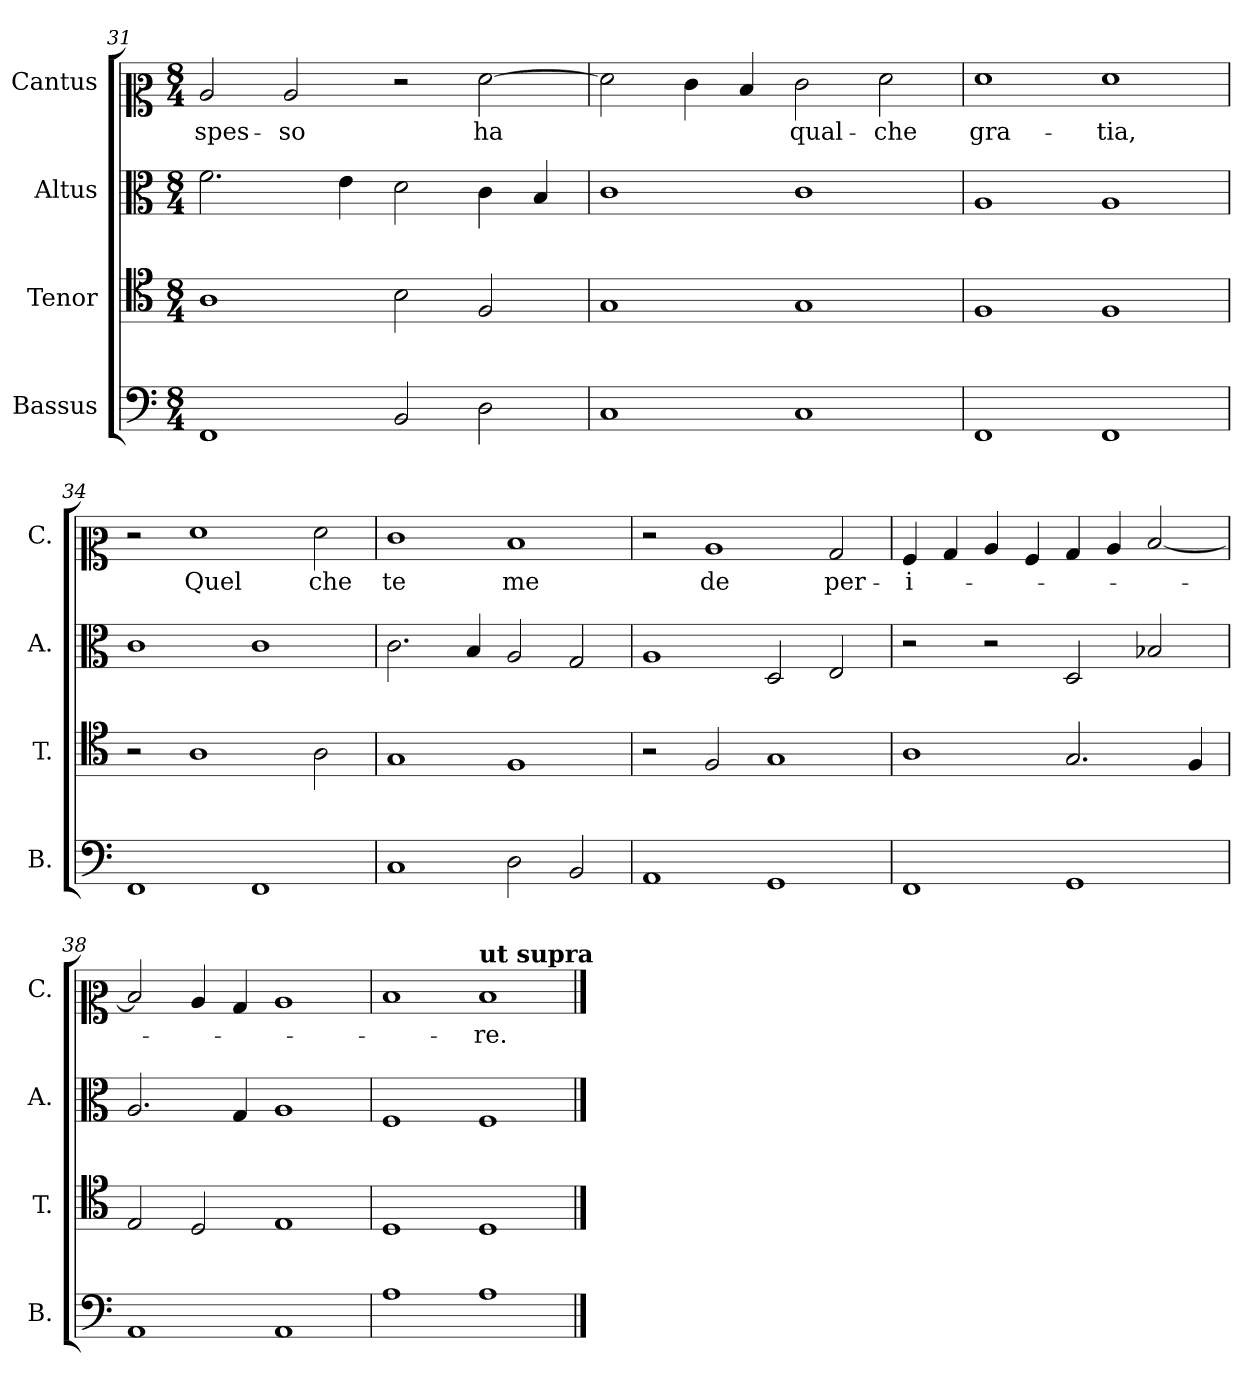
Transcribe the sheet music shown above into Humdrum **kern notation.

**kern	**kern	**kern	**kern	**text
*part4	*part3	*part2	*part1	*part1
*staff4	*staff3	*staff2	*staff1	*staff1
*I"Bassus	*I"Tenor	*I"Altus	*I"Cantus	*
*I'B.	*I'T.	*I'A.	*I'C.	*
!!LO:LB:g=z
*clefF4	*clefC4	*clefC3	*clefC2	*
*k[]	*k[]	*k[]	*k[]	*
*M8/4	*M8/4	*M8/4	*M8/4	*
=31	=31	=31	=31	=31
!	!	!	!	!LO:LY:b
1FF	1A	2.f\	2c/	spes-
!	!	!	!	!LO:LY:b
.	.	.	2c/	-so
.	.	4e\	.	.
2BB/	2B\	2d\	2r	.
!	!	!	!	!LO:LY:b
2D\	2F/	4c\	[2f\	-ha
.	.	4B/	.	.
=32	=32	=32	=32	=32
1C	1G	1c	2f\]	.
.	.	.	4e\	.
.	.	.	4d/	.
!	!	!	!	!LO:LY:b
1C	1G	1c	2e\	qual-
!	!	!	!	!LO:LY:b
.	.	.	2f\	-che
=33	=33	=33	=33	=33
!	!	!	!	!LO:LY:b
1FF	1F	1A	1f	gra-
!	!	!	!	!LO:LY:b
1FF	1F	1A	1f	-tia,
=34	=34	=34	=34	=34
1FF	2r	1c	2r	.
!	!	!	!	!LO:LY:b
.	1A	.	1f	Quel
1FF	.	1c	.	.
!	!	!	!	!LO:LY:b
.	2A\	.	2f\	che
=35	=35	=35	=35	=35
!	!	!	!	!LO:LY:b
1C	1G	2.c\	1e	te
.	.	4B/	.	.
!	!	!	!	!LO:LY:b
2D\	1F	2A/	1d	me
2BB/	.	2G/	.	.
=36	=36	=36	=36	=36
1AA	2r	1A	2r	.
!	!	!	!	!LO:LY:b
.	2F/	.	1c	de
1GG	1G	2D/	.	.
!	!	!	!	!LO:LY:b
.	.	2E/	2B/	per-
!!LO:PB:g=z
=37	=37	=37	=37	=37
!	!	!	!	!LO:LY:b
1FF	1A	2r	4A/	-i-
.	.	.	4B/	.
.	.	2r	4c/	.
.	.	.	4A/	.
1GG	2.G/	2D/	4B/	.
.	.	.	4c/	.
.	.	2B-X/	[2d/	.
.	4F/	.	.	.
=38	=38	=38	=38	=38
1AA	2E/	2.A/	2d/]	.
.	2D/	.	4c/	.
.	.	4G/	4B/	.
1AA	1E	1A	1c	.
=39	=39	=39	=39	=39
1A	1D	1F	1d	.
!	!	!	!LO:TX:B:t=ut supra	!
!	!	!	!	!LO:LY:b
1A	1D	1F	1d	-re.
==	==	==	==	==
*-	*-	*-	*-	*-
